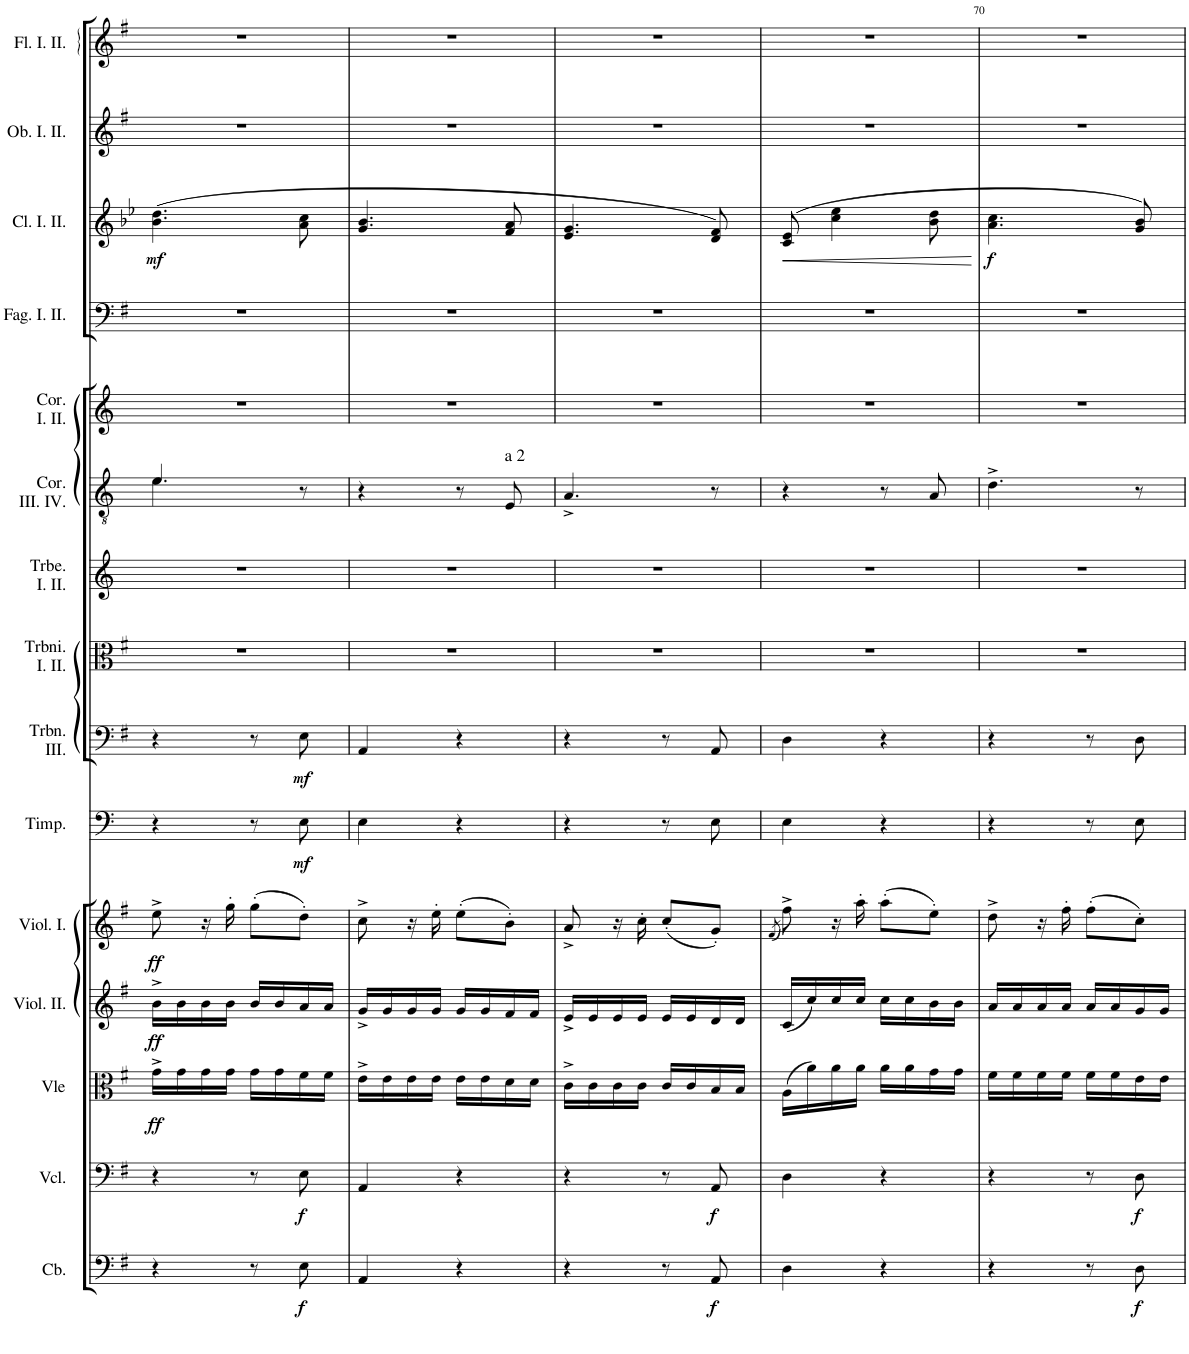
**kern	**dynam	**kern	**dynam	**kern	**dynam	**kern	**dynam	**kern	**dynam	**kern	**dynam	**kern	**dynam	**kern	**kern	**kern	**kern	**kern	**kern	**dynam	**kern	**kern
*part15	*part15	*part14	*part14	*part13	*part13	*part12	*part12	*part11	*part11	*part10	*part10	*part9	*part9	*part8	*part7	*part6	*part5	*part4	*part3	*part3	*part2	*part1
*staff15	*staff15	*staff14	*staff14	*staff13	*staff13	*staff12	*staff12	*staff11	*staff11	*staff10	*staff10	*staff9	*staff9	*staff8	*staff7	*staff6	*staff5	*staff4	*staff3	*staff3	*staff2	*staff1
*I"Contrabassi	*	*I"Violoncelli	*	*I"Viole	*	*I"Violini II.	*	*I"Violini I.	*	*I"Timpani	*	*I"Trombone III.	*	*I"Tromboni I. II.	*I"Trombe I. II. E	*I"Corni III. IV. C	*I"Corni I. II. E	*I"Fagotti I. II.	*I"Clarinetti I. II. A	*	*I"Oboi I. II.	*I"Flauto I.
*I'Cb.	*	*I'Vcl.	*	*I'Vle	*	*I'Viol. II.	*	*I'Viol. I.	*	*I'Timp.	*	*I'Trbn. III.	*	*I'Trbni. I. II.	*I'Trbe. I. II.	*I'Cor. III. IV.	*I'Cor. I. II.	*I'Fag. I. II.	*I'Cl. I. II.	*	*I'Ob. I. II.	*
!!LO:PB:g=z
*clefF4	*	*clefF4	*	*clefC3	*	*clefG2	*	*clefG2	*	*clefF4	*	*clefF4	*	*clefC3	*clefG2	*clefGv2	*clefG2	*clefF4	*clefG2	*	*clefG2	*clefG2
*Trd7c12	*	*	*	*	*	*	*	*	*	*	*	*	*	*	*Trd-3c-4	*Trd7c12	*Trd5c8	*	*Trd2c3	*	*	*
*k[f#]	*	*k[f#]	*	*k[f#]	*	*k[f#]	*	*k[f#]	*	*k[]	*	*k[f#]	*	*k[f#]	*k[]	*k[]	*k[]	*k[f#]	*k[b-e-]	*	*k[f#]	*k[f#]
*M2/4	*	*M2/4	*	*M2/4	*	*M2/4	*	*M2/4	*	*M2/4	*	*M2/4	*	*M2/4	*M2/4	*M2/4	*M2/4	*M2/4	*M2/4	*	*M2/4	*M2/4
=66	=66	=66	=66	=66	=66	=66	=66	=66	=66	=66	=66	=66	=66	=66	=66	=66	=66	=66	=66	=66	=66	=66
*	*	*	*	*	*	*	*	*	*	*	*	*	*	*	*	*^	*	*	*	*	*	*
!	!	!	!	!	!LO:DY:b	!	!LO:DY:b	!	!LO:DY:b	!	!	!	!	!	!	!	!	!	!	!	!LO:DY:b	!	!
4r	.	4r	.	16g^\LL	ff	16b^\LL	ff	8ee^\	ff	4r	.	4r	.	2r	2r	4.e/	4.e\	2r	2r	(4.b-\ 4.dd\	mf	2r	2r
.	.	.	.	16g\	.	16b\	.	.	.	.	.	.	.	.	.	.	.	.	.	.	.	.	.
.	.	.	.	16g\	.	16b\	.	16r	.	.	.	.	.	.	.	.	.	.	.	.	.	.	.
.	.	.	.	16g\JJ	.	16b\JJ	.	16gg'\	.	.	.	.	.	.	.	.	.	.	.	.	.	.	.
8r	.	8r	.	16g\LL	.	16b/LL	.	(8gg'\L	.	8r	.	8r	.	.	.	.	.	.	.	.	.	.	.
.	.	.	.	16g\	.	16b/	.	.	.	.	.	.	.	.	.	.	.	.	.	.	.	.	.
!	!LO:DY:b	!	!LO:DY:b	!	!	!	!	!	!	!	!LO:DY:b	!	!LO:DY:b	!	!	!	!	!	!	!	!	!	!
8E\	f	8E\	f	16f#\	.	16a/	.	8dd'\J)	.	8E\	mf	8E\	mf	.	.	8r	8ryy	.	.	8a\ 8cc\	.	.	.
.	.	.	.	16f#\JJ	.	16a/JJ	.	.	.	.	.	.	.	.	.	.	.	.	.	.	.	.	.
*	*	*	*	*	*	*	*	*	*	*	*	*	*	*	*	*v	*v	*	*	*	*	*	*
=67	=67	=67	=67	=67	=67	=67	=67	=67	=67	=67	=67	=67	=67	=67	=67	=67	=67	=67	=67	=67	=67	=67
4AA/	.	4AA/	.	16e^\LL	.	16g^/LL	.	8cc^\	.	4E\	.	4AA/	.	2r	2r	4r	2r	2r	4.g/ 4.b-/	.	2r	2r
.	.	.	.	16e\	.	16g/	.	.	.	.	.	.	.	.	.	.	.	.	.	.	.	.
.	.	.	.	16e\	.	16g/	.	16r	.	.	.	.	.	.	.	.	.	.	.	.	.	.
.	.	.	.	16e\JJ	.	16g/JJ	.	16ee'\	.	.	.	.	.	.	.	.	.	.	.	.	.	.
4r	.	4r	.	16e\LL	.	16g/LL	.	(8ee'\L	.	4r	.	4r	.	.	.	8r	.	.	.	.	.	.
.	.	.	.	16e\	.	16g/	.	.	.	.	.	.	.	.	.	.	.	.	.	.	.	.
!	!	!	!	!	!	!	!	!	!	!	!	!	!	!	!	!LO:TX:a:t=a 2	!	!	!	!	!	!
.	.	.	.	16d\	.	16f#/	.	8b'\J)	.	.	.	.	.	.	.	8E/	.	.	8f/ 8a/	.	.	.
.	.	.	.	16d\JJ	.	16f#/JJ	.	.	.	.	.	.	.	.	.	.	.	.	.	.	.	.
=68	=68	=68	=68	=68	=68	=68	=68	=68	=68	=68	=68	=68	=68	=68	=68	=68	=68	=68	=68	=68	=68	=68
4r	.	4r	.	16c^\LL	.	16e^/LL	.	8a^/	.	4r	.	4r	.	2r	2r	4.A^/	2r	2r	4.e-/ 4.g/	.	2r	2r
.	.	.	.	16c\	.	16e/	.	.	.	.	.	.	.	.	.	.	.	.	.	.	.	.
.	.	.	.	16c\	.	16e/	.	16r	.	.	.	.	.	.	.	.	.	.	.	.	.	.
.	.	.	.	16c\JJ	.	16e/JJ	.	16cc'\	.	.	.	.	.	.	.	.	.	.	.	.	.	.
8r	.	8r	.	16c/LL	.	16e/LL	.	(8cc'/L	.	8r	.	8r	.	.	.	.	.	.	.	.	.	.
.	.	.	.	16c/	.	16e/	.	.	.	.	.	.	.	.	.	.	.	.	.	.	.	.
!	!LO:DY:b	!	!LO:DY:b	!	!	!	!	!	!	!	!	!	!	!	!	!	!	!	!	!	!	!
8AA/	f	8AA/	f	16B/	.	16d/	.	8g'/J)	.	8E\	.	8AA/	.	.	.	8r	.	.	8d/ 8f/)	.	.	.
.	.	.	.	16B/JJ	.	16d/JJ	.	.	.	.	.	.	.	.	.	.	.	.	.	.	.	.
=69	=69	=69	=69	=69	=69	=69	=69	=69	=69	=69	=69	=69	=69	=69	=69	=69	=69	=69	=69	=69	=69	=69
.	.	.	.	.	.	.	.	(8qf#/	.	.	.	.	.	.	.	.	.	.	.	.	.	.
!	!	!	!	!	!	!	!	!	!	!	!	!	!	!	!	!	!	!	!	!LO:HP:b	!	!
4D\	.	4D\	.	(16A\LL	.	(16c/LL	.	8ff#^\)	.	4E\	.	4D\	.	2r	2r	4r	2r	2r	(8c/ 8e-/	<	2r	2r
.	.	.	.	16a\)	.	16cc/)	.	.	.	.	.	.	.	.	.	.	.	.	.	.	.	.
.	.	.	.	16a\	.	16cc/	.	16r	.	.	.	.	.	.	.	.	.	.	4cc\ 4ee-\	.	.	.
.	.	.	.	16a\JJ	.	16cc/JJ	.	16aa'\	.	.	.	.	.	.	.	.	.	.	.	.	.	.
4r	.	4r	.	16a\LL	.	16cc\LL	.	(8aa'\L	.	4r	.	4r	.	.	.	8r	.	.	.	.	.	.
.	.	.	.	16a\	.	16cc\	.	.	.	.	.	.	.	.	.	.	.	.	.	.	.	.
.	.	.	.	16g\	.	16b\	.	8ee'\J)	.	.	.	.	.	.	.	8A/	.	.	8b-\ 8dd\	.	.	.
.	.	.	.	16g\JJ	.	16b\JJ	.	.	.	.	.	.	.	.	.	.	.	.	.	.	.	.
.	.	.	.	.	.	.	.	.	.	.	.	.	.	.	.	.	.	.	.	[	.	.
=70	=70	=70	=70	=70	=70	=70	=70	=70	=70	=70	=70	=70	=70	=70	=70	=70	=70	=70	=70	=70	=70	=70
!	!	!	!	!	!	!	!	!	!	!	!	!	!	!	!	!	!	!	!	!LO:DY:b	!	!
4r	.	4r	.	16f#\LL	.	16a/LL	.	8dd^\	.	4r	.	4r	.	2r	2r	4.d^\	2r	2r	4.a\ 4.cc\	f	2r	2r
.	.	.	.	16f#\	.	16a/	.	.	.	.	.	.	.	.	.	.	.	.	.	.	.	.
.	.	.	.	16f#\	.	16a/	.	16r	.	.	.	.	.	.	.	.	.	.	.	.	.	.
.	.	.	.	16f#\JJ	.	16a/JJ	.	16ff#'\	.	.	.	.	.	.	.	.	.	.	.	.	.	.
8r	.	8r	.	16f#\LL	.	16a/LL	.	(8ff#'\L	.	8r	.	8r	.	.	.	.	.	.	.	.	.	.
.	.	.	.	16f#\	.	16a/	.	.	.	.	.	.	.	.	.	.	.	.	.	.	.	.
!	!LO:DY:b	!	!LO:DY:b	!	!	!	!	!	!	!	!	!	!	!	!	!	!	!	!	!	!	!
8D\	f	8D\	f	16e\	.	16g/	.	8cc'\J)	.	8E\	.	8D\	.	.	.	8r	.	.	8g/ 8b-/)	.	.	.
.	.	.	.	16e\JJ	.	16g/JJ	.	.	.	.	.	.	.	.	.	.	.	.	.	.	.	.
=	=	=	=	=	=	=	=	=	=	=	=	=	=	=	=	=	=	=	=	=	=	=
*-	*-	*-	*-	*-	*-	*-	*-	*-	*-	*-	*-	*-	*-	*-	*-	*-	*-	*-	*-	*-	*-	*-
